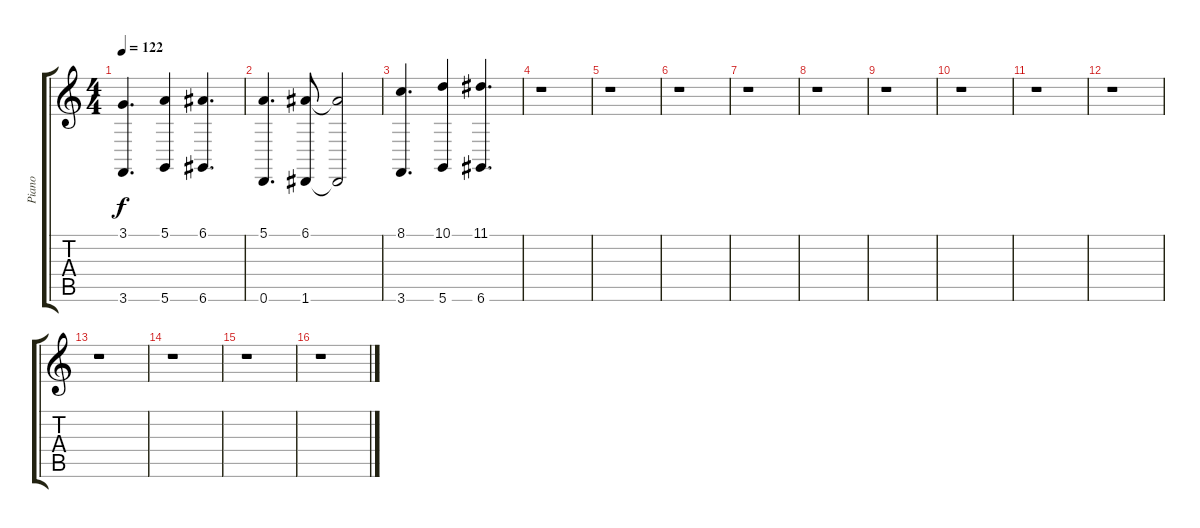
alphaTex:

\track ("Piano" "Piano") {instrument brightacousticpiano}
\staff {score tabs}
\tuning (E4 B3 G3 D3 A2 D2) {hide}
\ts (4 4)
\tempo 122
\clef g2
\ks c
(3.1 3.6).4{d dy f} (5.1 5.6).4 (6.1 6.6).4{d} |
(5.1 0.6).4{d} (6.1 1.6).8 (6.1{t} 1.6{t}).2 |
(8.1 3.6).4{d} (10.1 5.6).4 (11.1 6.6).4{d} |
r.1 |
r.1 |
r.1 |
r.1 |
r.1 |
r.1 |
r.1 |
r.1 |
r.1 |
r.1 |
r.1 |
r.1 |
r.1
